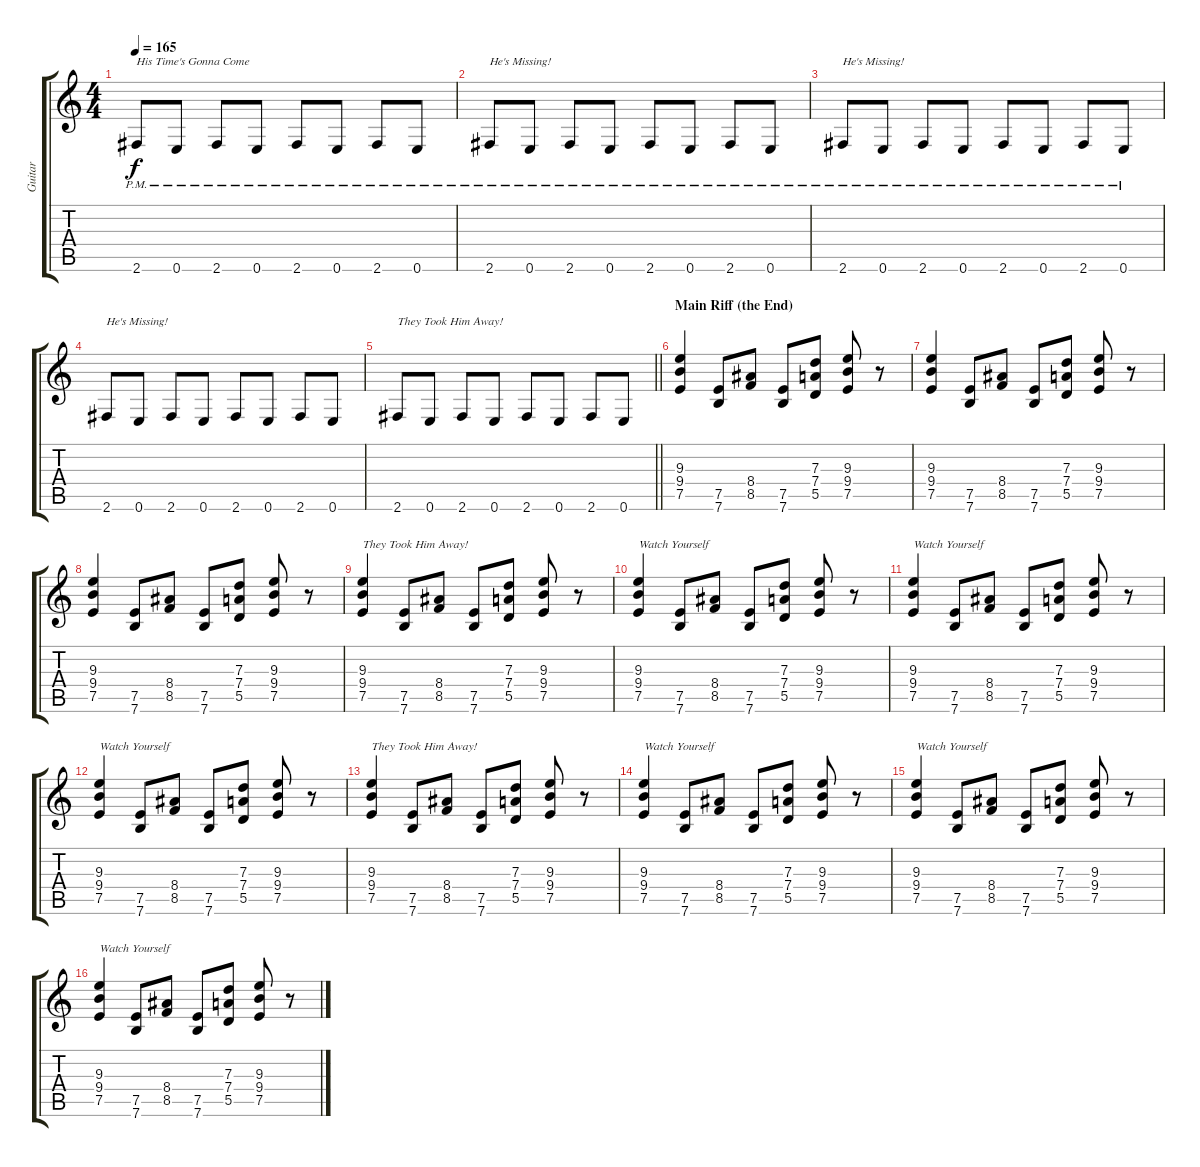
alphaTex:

\track ("Guitar" "Guitar") {instrument distortionguitar}
\staff {score tabs}
\tuning (E4 B3 G3 D3 A2 E2) {hide}
\ts (4 4)
\tempo 165
\clef g2
\ks c
2.6{pm}.8{txt "His Time's Gonna Come" dy f} 0.6{pm}.8 2.6{pm}.8 0.6{pm}.8 2.6{pm}.8 0.6{pm}.8 2.6{pm}.8 0.6{pm}.8 |
2.6{pm}.8{txt "He's Missing!"} 0.6{pm}.8 2.6{pm}.8 0.6{pm}.8 2.6{pm}.8 0.6{pm}.8 2.6{pm}.8 0.6{pm}.8 |
2.6{pm}.8{txt "He's Missing!"} 0.6{pm}.8 2.6{pm}.8 0.6{pm}.8 2.6{pm}.8 0.6{pm}.8 2.6{pm}.8 0.6{pm}.8 |
2.6.8{txt "He's Missing!"} 0.6.8 2.6.8 0.6.8 2.6.8 0.6.8 2.6.8 0.6.8 |
\barLineRight lightlight
2.6.8{txt "They Took Him Away!"} 0.6.8 2.6.8 0.6.8 2.6.8 0.6.8 2.6.8 0.6.8 |
\section ("" "Main Riff (the End)")
(9.3 9.4 7.5).4 (7.5 7.6).8 (8.4 8.5).8 (7.5 7.6).8 (7.3 7.4 5.5).8 (9.3 9.4 7.5).8 r.8 |
(9.3 9.4 7.5).4 (7.5 7.6).8 (8.4 8.5).8 (7.5 7.6).8 (7.3 7.4 5.5).8 (9.3 9.4 7.5).8 r.8 |
(9.3 9.4 7.5).4 (7.5 7.6).8 (8.4 8.5).8 (7.5 7.6).8 (7.3 7.4 5.5).8 (9.3 9.4 7.5).8 r.8 |
(9.3 9.4 7.5).4{txt "They Took Him Away!"} (7.5 7.6).8 (8.4 8.5).8 (7.5 7.6).8 (7.3 7.4 5.5).8 (9.3 9.4 7.5).8 r.8 |
(9.3 9.4 7.5).4{txt "Watch Yourself"} (7.5 7.6).8 (8.4 8.5).8 (7.5 7.6).8 (7.3 7.4 5.5).8 (9.3 9.4 7.5).8 r.8 |
(9.3 9.4 7.5).4{txt "Watch Yourself"} (7.5 7.6).8 (8.4 8.5).8 (7.5 7.6).8 (7.3 7.4 5.5).8 (9.3 9.4 7.5).8 r.8 |
(9.3 9.4 7.5).4{txt "Watch Yourself"} (7.5 7.6).8 (8.4 8.5).8 (7.5 7.6).8 (7.3 7.4 5.5).8 (9.3 9.4 7.5).8 r.8 |
(9.3 9.4 7.5).4{txt "They Took Him Away!"} (7.5 7.6).8 (8.4 8.5).8 (7.5 7.6).8 (7.3 7.4 5.5).8 (9.3 9.4 7.5).8 r.8 |
(9.3 9.4 7.5).4{txt "Watch Yourself"} (7.5 7.6).8 (8.4 8.5).8 (7.5 7.6).8 (7.3 7.4 5.5).8 (9.3 9.4 7.5).8 r.8 |
(9.3 9.4 7.5).4{txt "Watch Yourself"} (7.5 7.6).8 (8.4 8.5).8 (7.5 7.6).8 (7.3 7.4 5.5).8 (9.3 9.4 7.5).8 r.8 |
(9.3 9.4 7.5).4{txt "Watch Yourself"} (7.5 7.6).8 (8.4 8.5).8 (7.5 7.6).8 (7.3 7.4 5.5).8 (9.3 9.4 7.5).8 r.8
